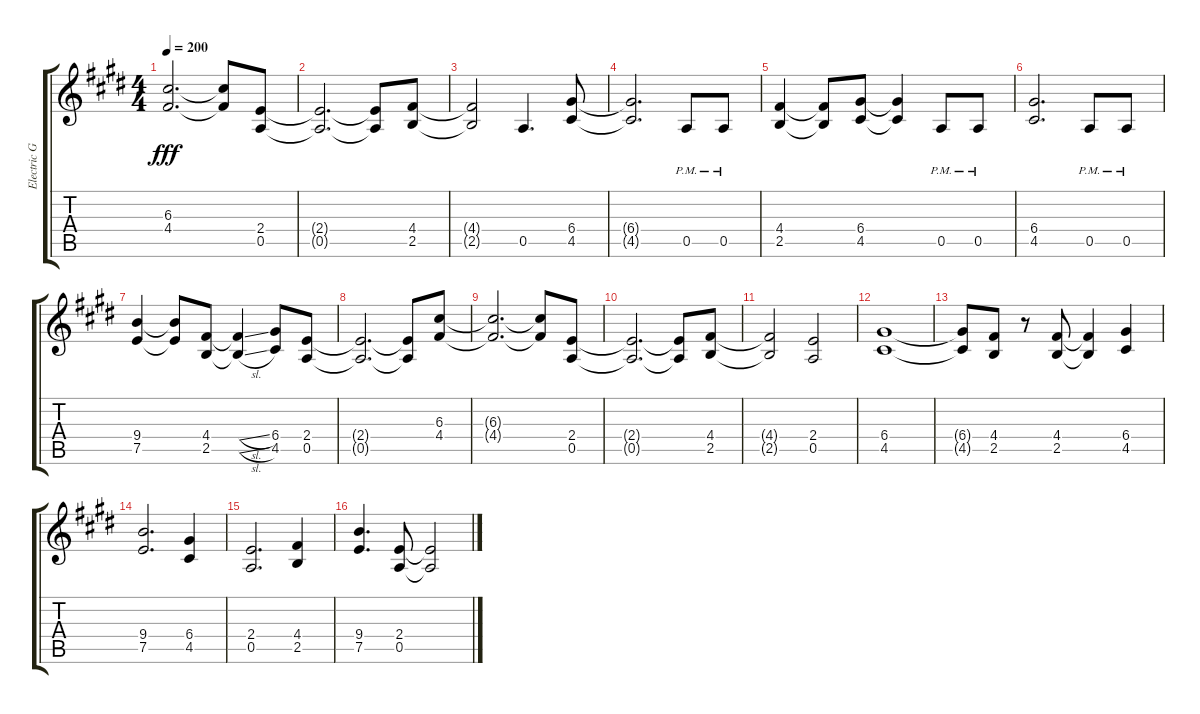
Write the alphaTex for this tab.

\track ("Electric Guitar" "Electric G") {instrument distortionguitar}
\staff {score tabs}
\tuning (E4 B3 G3 D3 A2 E2) {hide}
\ts (4 4)
\tempo 200
\clef g2
\ks c#minor
(6.3{t} 4.4{t}).2{d dy fff} (6.3{t} 4.4{t}).8 (2.4 0.5).8 |
(2.4{t} 0.5{t}).2{d} (2.4{t} 0.5{t}).8 (4.4 2.5).8 |
(4.4{t} 2.5{t}).2 0.5.4{d} (6.4 4.5).8 |
(6.4{t} 4.5{t}).2{d} 0.5{pm}.8 0.5{pm}.8 |
(4.4 2.5).4 (4.4{t} 2.5{t}).8 (6.4 4.5).8 (6.4{t} 4.5{t}).4 0.5{pm}.8 0.5{pm}.8 |
(6.4 4.5).2{d} 0.5{pm}.8 0.5{pm}.8 |
(9.4 7.5).4 (9.4{t} 7.5{t}).8 (4.4 2.5).8 (4.4{sl t} 2.5{sl t}).4 (6.4 4.5).8 (2.4 0.5).8 |
(2.4{t} 0.5{t}).2{d} (2.4{t} 0.5{t}).8 (6.3 4.4).8 |
(6.3{t} 4.4{t}).2{d} (6.3{t} 4.4{t}).8 (2.4 0.5).8 |
(2.4{t} 0.5{t}).2{d} (2.4{t} 0.5{t}).8 (4.4 2.5).8 |
(4.4{t} 2.5{t}).2 (2.4 0.5).2 |
(6.4 4.5).1 |
(6.4{t} 4.5{t}).8 (4.4 2.5).8 r.8 (4.4 2.5).8 (4.4{t} 2.5{t}).4 (6.4 4.5).4 |
(9.4 7.5).2{d} (6.4 4.5).4 |
(2.4 0.5).2{d} (4.4 2.5).4 |
(9.4 7.5).4{d} (2.4 0.5).8 (2.4{t} 0.5{t}).2
